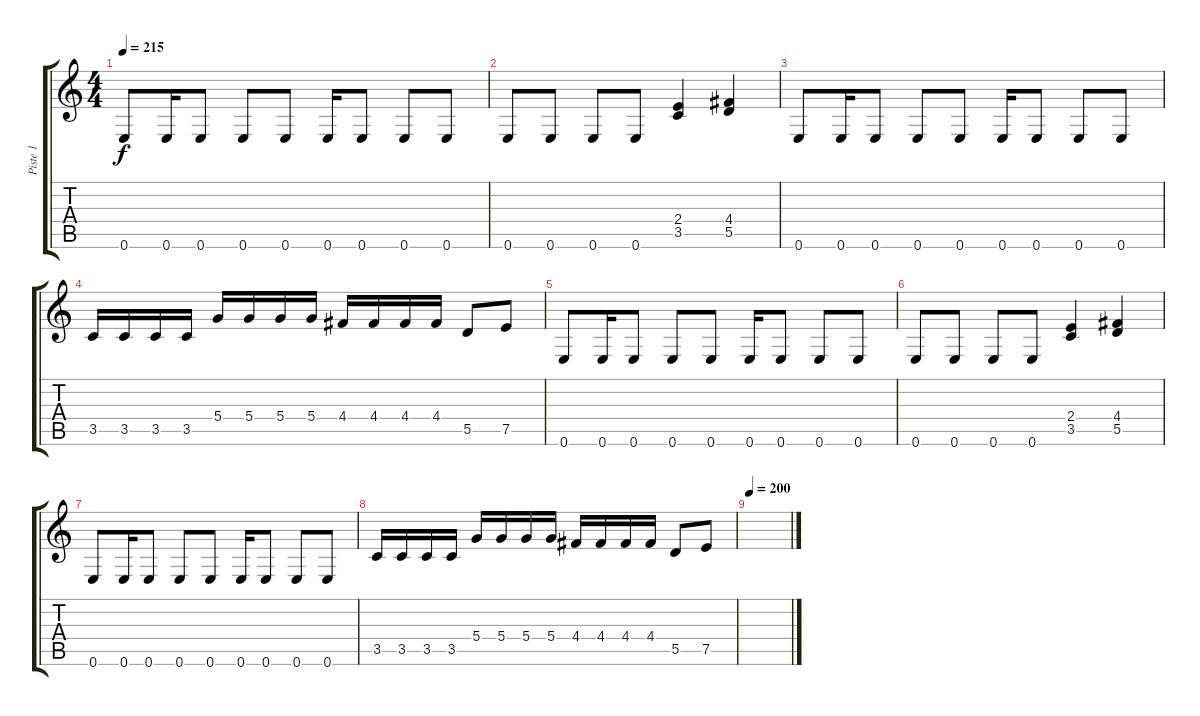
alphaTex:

\track ("Piste 1" "Piste 1") {instrument distortionguitar}
\staff {score tabs}
\tuning (E4 B3 G3 D3 A2 E2) {hide}
\ts (4 4)
\tempo 215
\clef g2
\ks c
0.6.8{dy f} 0.6.16 0.6.8 0.6.8 0.6.8 0.6.16 0.6.8 0.6.8 0.6.8 |
0.6.8 0.6.8 0.6.8 0.6.8 (2.4 3.5).4 (4.4 5.5).4 |
0.6.8 0.6.16 0.6.8 0.6.8 0.6.8 0.6.16 0.6.8 0.6.8 0.6.8 |
3.5.16 3.5.16 3.5.16 3.5.16 5.4.16 5.4.16 5.4.16 5.4.16 4.4.16 4.4.16 4.4.16 4.4.16 5.5.8 7.5.8 |
0.6.8 0.6.16 0.6.8 0.6.8 0.6.8 0.6.16 0.6.8 0.6.8 0.6.8 |
0.6.8 0.6.8 0.6.8 0.6.8 (2.4 3.5).4 (4.4 5.5).4 |
0.6.8 0.6.16 0.6.8 0.6.8 0.6.8 0.6.16 0.6.8 0.6.8 0.6.8 |
3.5.16 3.5.16 3.5.16 3.5.16 5.4.16 5.4.16 5.4.16 5.4.16 4.4.16 4.4.16 4.4.16 4.4.16 5.5.8 7.5.8 |
\tempo 200
